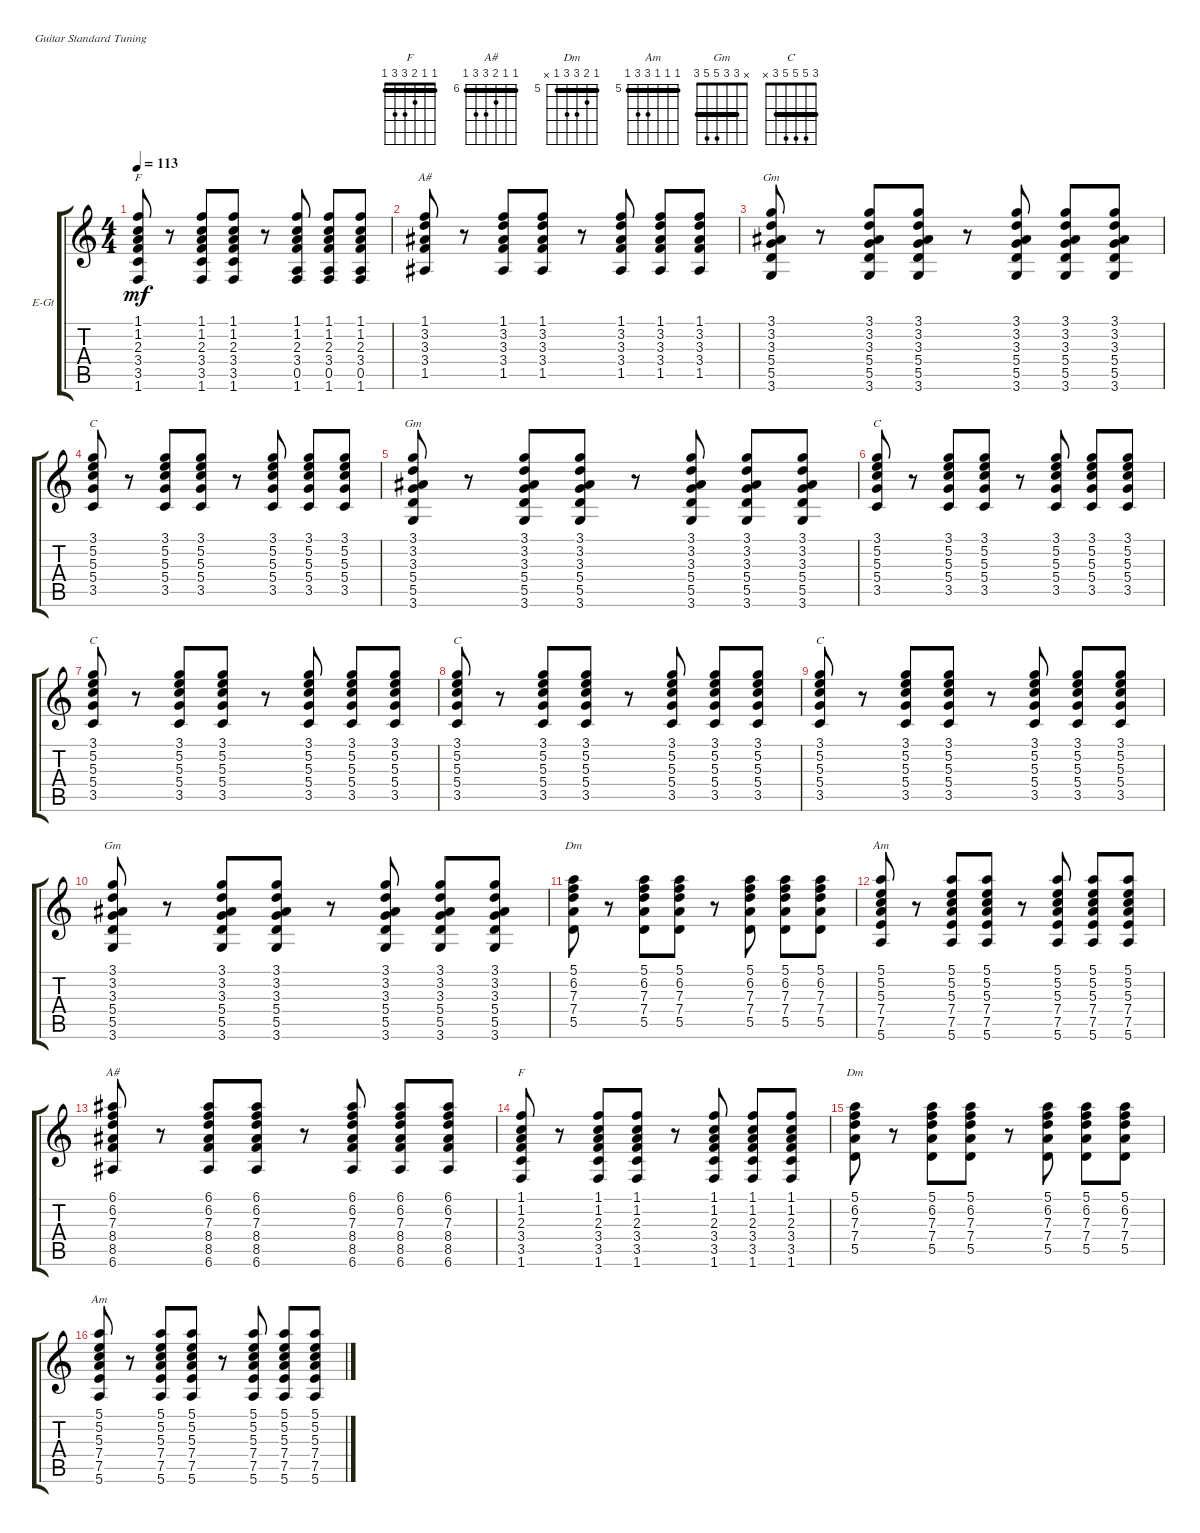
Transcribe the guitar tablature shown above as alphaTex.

\defaultSystemsLayout 4
\bracketExtendMode groupsimilarinstruments
\firstSystemTrackNameOrientation horizontal
\otherSystemsTrackNameOrientation horizontal
\track ("Rythm" "E-Gt") {instrument electricguitarclean}
\staff {score tabs}
\tuning (E4 B3 G3 D3 A2 E2)
\chord ("F" 1 1 2 3 3 1) {barre (1 1)}
\chord ("A#" 1 3 3 3 1 x) {barre 1}
\chord ("Dm" 5 6 7 7 5 x) {firstfret 5 barre 5}
\chord ("Am" 5 5 5 7 7 5) {firstfret 5 barre (5 5 5)}
\chord ("A#" 6 6 7 8 8 6) {firstfret 6 barre (6 6)}
\chord ("Gm" 3 3 3 5 5 3) {barre (3 3 3)}
\chord ("Gm" x 3 3 5 5 3) {barre (3 3)}
\chord ("C" 3 5 5 5 3 x) {barre 3}
\ts (4 4)
\tempo 113
\clef g2
\ks c
(1.6 3.5 3.4 2.3 1.2 1.1).8{ch "F" dy mf} r.8 (1.6 3.5 3.4 2.3 1.2 1.1).8 (1.6 3.5 3.4 2.3 1.2 1.1).8 r.8 (1.6 0.5 3.4 2.3 1.2 1.1).8 (1.6 0.5 3.4 2.3 1.2 1.1).8 (1.6 0.5 3.4 2.3 1.2 1.1).8 |
(1.5 3.4 3.3 3.2 1.1).8{ch "A#"} r.8 (1.5 3.4 3.3 3.2 1.1).8 (1.5 3.4 3.3 3.2 1.1).8 r.8 (1.5 3.4 3.3 3.2 1.1).8 (1.5 3.4 3.3 3.2 1.1).8 (1.5 3.4 3.3 3.2 1.1).8 |
(3.6 5.5 5.4 3.3 3.2 3.1).8{ch "Gm"} r.8 (3.6 5.5 5.4 3.3 3.2 3.1).8 (3.6 5.5 5.4 3.3 3.2 3.1).8 r.8 (3.6 5.5 5.4 3.3 3.2 3.1).8 (3.6 5.5 5.4 3.3 3.2 3.1).8 (3.6 5.5 5.4 3.3 3.2 3.1).8 |
(3.5 5.4 5.3 5.2 3.1).8{ch "C"} r.8 (3.5 5.4 5.3 5.2 3.1).8 (3.5 5.4 5.3 5.2 3.1).8 r.8 (3.5 5.4 5.3 5.2 3.1).8 (3.5 5.4 5.3 5.2 3.1).8 (3.5 5.4 5.3 5.2 3.1).8 |
(3.6 5.5 5.4 3.3 3.2 3.1).8{ch "Gm"} r.8 (3.6 5.5 5.4 3.3 3.2 3.1).8 (3.6 5.5 5.4 3.3 3.2 3.1).8 r.8 (3.6 5.5 5.4 3.3 3.2 3.1).8 (3.6 5.5 5.4 3.3 3.2 3.1).8 (3.6 5.5 5.4 3.3 3.2 3.1).8 |
(3.5 5.4 5.3 5.2 3.1).8{ch "C"} r.8 (3.5 5.4 5.3 5.2 3.1).8 (3.5 5.4 5.3 5.2 3.1).8 r.8 (3.5 5.4 5.3 5.2 3.1).8 (3.5 5.4 5.3 5.2 3.1).8 (3.5 5.4 5.3 5.2 3.1).8 |
(3.5 5.4 5.3 5.2 3.1).8{ch "C"} r.8 (3.5 5.4 5.3 5.2 3.1).8 (3.5 5.4 5.3 5.2 3.1).8 r.8 (3.5 5.4 5.3 5.2 3.1).8 (3.5 5.4 5.3 5.2 3.1).8 (3.5 5.4 5.3 5.2 3.1).8 |
(3.5 5.4 5.3 5.2 3.1).8{ch "C"} r.8 (3.5 5.4 5.3 5.2 3.1).8 (3.5 5.4 5.3 5.2 3.1).8 r.8 (3.5 5.4 5.3 5.2 3.1).8 (3.5 5.4 5.3 5.2 3.1).8 (3.5 5.4 5.3 5.2 3.1).8 |
(3.5 5.4 5.3 5.2 3.1).8{ch "C"} r.8 (3.5 5.4 5.3 5.2 3.1).8 (3.5 5.4 5.3 5.2 3.1).8 r.8 (3.5 5.4 5.3 5.2 3.1).8 (3.5 5.4 5.3 5.2 3.1).8 (3.5 5.4 5.3 5.2 3.1).8 |
(3.6 5.5 5.4 3.3 3.2 3.1).8{ch "Gm"} r.8 (3.6 5.5 5.4 3.3 3.2 3.1).8 (3.6 5.5 5.4 3.3 3.2 3.1).8 r.8 (3.6 5.5 5.4 3.3 3.2 3.1).8 (3.6 5.5 5.4 3.3 3.2 3.1).8 (3.6 5.5 5.4 3.3 3.2 3.1).8 |
(5.5 7.4 7.3 6.2 5.1).8{ch "Dm"} r.8 (5.5 7.4 7.3 6.2 5.1).8 (5.5 7.4 7.3 6.2 5.1).8 r.8 (5.5 7.4 7.3 6.2 5.1).8 (5.5 7.4 7.3 6.2 5.1).8 (5.5 7.4 7.3 6.2 5.1).8 |
(5.6 7.5 7.4 5.3 5.2 5.1).8{ch "Am"} r.8 (5.6 7.5 7.4 5.3 5.2 5.1).8 (5.6 7.5 7.4 5.3 5.2 5.1).8 r.8 (5.6 7.5 7.4 5.3 5.2 5.1).8 (5.6 7.5 7.4 5.3 5.2 5.1).8 (5.6 7.5 7.4 5.3 5.2 5.1).8 |
(6.6 8.5 8.4 7.3 6.2 6.1).8{ch "A#"} r.8 (6.6 8.5 8.4 7.3 6.2 6.1).8 (6.6 8.5 8.4 7.3 6.2 6.1).8 r.8 (6.6 8.5 8.4 7.3 6.2 6.1).8 (6.6 8.5 8.4 7.3 6.2 6.1).8 (6.6 8.5 8.4 7.3 6.2 6.1).8 |
(1.6 3.5 3.4 2.3 1.2 1.1).8{ch "F"} r.8 (1.6 3.5 3.4 2.3 1.2 1.1).8 (1.6 3.5 3.4 2.3 1.2 1.1).8 r.8 (1.6 3.5 3.4 2.3 1.2 1.1).8 (1.6 3.5 3.4 2.3 1.2 1.1).8 (1.6 3.5 3.4 2.3 1.2 1.1).8 |
(5.5 7.4 7.3 6.2 5.1).8{ch "Dm"} r.8 (5.5 7.4 7.3 6.2 5.1).8 (5.5 7.4 7.3 6.2 5.1).8 r.8 (5.5 7.4 7.3 6.2 5.1).8 (5.5 7.4 7.3 6.2 5.1).8 (5.5 7.4 7.3 6.2 5.1).8 |
(5.6 7.5 7.4 5.3 5.2 5.1).8{ch "Am"} r.8 (5.6 7.5 7.4 5.3 5.2 5.1).8 (5.6 7.5 7.4 5.3 5.2 5.1).8 r.8 (5.6 7.5 7.4 5.3 5.2 5.1).8 (5.6 7.5 7.4 5.3 5.2 5.1).8 (5.6 7.5 7.4 5.3 5.2 5.1).8
